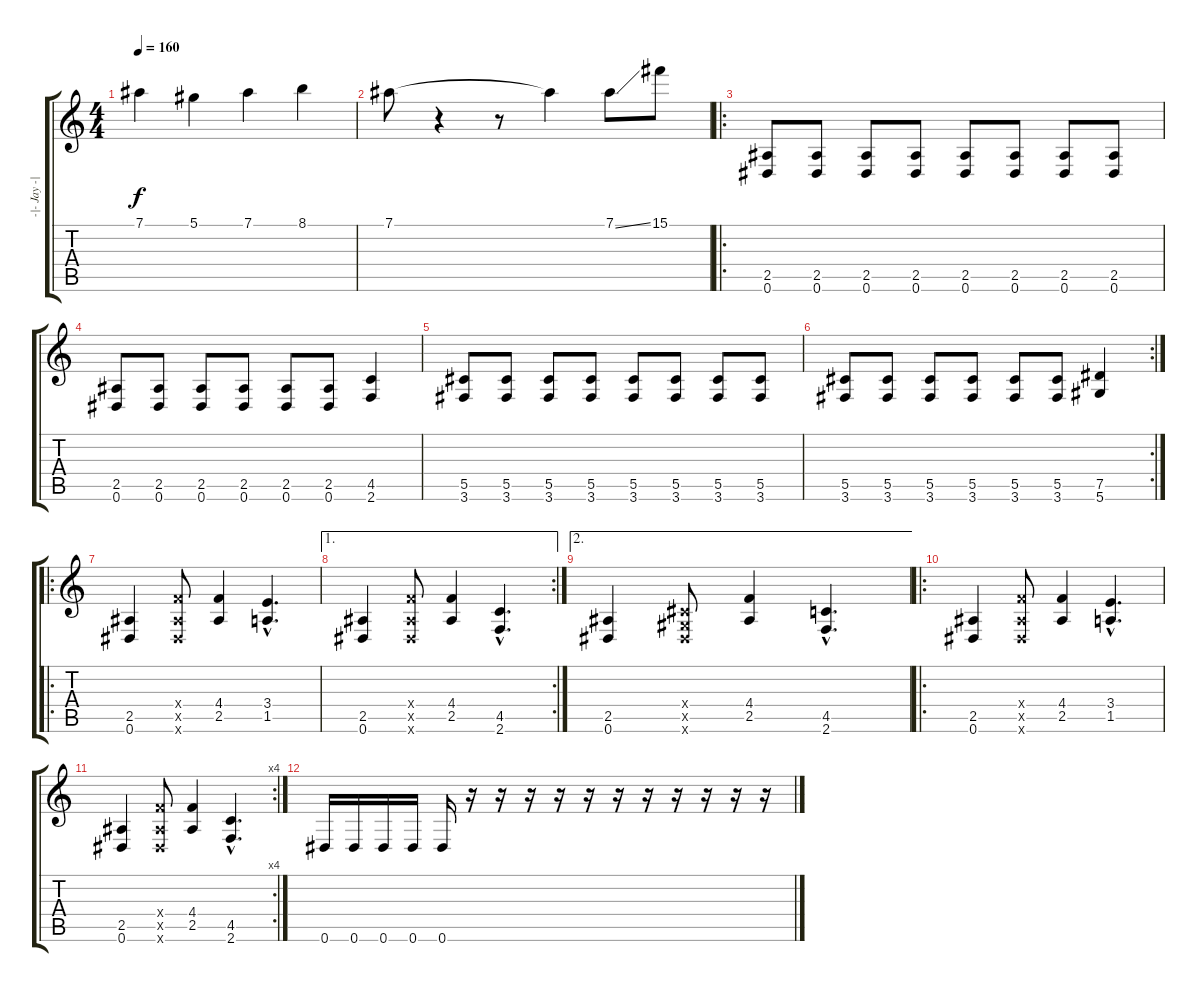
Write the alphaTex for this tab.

\track ("-|- Jay -|-" "-|- Jay -|") {instrument overdrivenguitar}
\staff {score tabs}
\tuning (Eb4 Bb3 Gb3 Db3 Ab2 Eb2) {hide}
\ts (4 4)
\tempo 160
\clef g2
\ks c
7.1.4{dy f} 5.1.4 7.1.4 8.1.4 |
7.1.8 r.4 r.8 7.1{t}.4 7.1{ss}.8 15.1.8 |
\ro
(2.5 0.6).8 (2.5 0.6).8 (2.5 0.6).8 (2.5 0.6).8 (2.5 0.6).8 (2.5 0.6).8 (2.5 0.6).8 (2.5 0.6).8 |
(2.5 0.6).8 (2.5 0.6).8 (2.5 0.6).8 (2.5 0.6).8 (2.5 0.6).8 (2.5 0.6).8 (4.5 2.6).4 |
(5.5 3.6).8 (5.5 3.6).8 (5.5 3.6).8 (5.5 3.6).8 (5.5 3.6).8 (5.5 3.6).8 (5.5 3.6).8 (5.5 3.6).8 |
\rc 2
(5.5 3.6).8 (5.5 3.6).8 (5.5 3.6).8 (5.5 3.6).8 (5.5 3.6).8 (5.5 3.6).8 (7.5 5.6).4 |
\ro
(2.5 0.6).4 (4.4{x} 2.5{x} 0.6{x}).8 (4.4 2.5).4 (3.4{hac} 1.5{hac}).4{d} |
\ae 1
\rc 2
(2.5 0.6).4 (4.4{x} 2.5{x} 0.6{x}).8 (4.4 2.5).4 (4.5{hac} 2.6{hac}).4{d} |
\ae 2
(2.5 0.6).4 (0.4{x} 0.5{x} 0.6{x}).8 (4.4 2.5).4 (4.5{hac} 2.6{hac}).4{d} |
\ro
(2.5 0.6).4 (4.4{x} 2.5{x} 0.6{x}).8 (4.4 2.5).4 (3.4{hac} 1.5{hac}).4{d} |
\rc 4
(2.5 0.6).4 (4.4{x} 2.5{x} 0.6{x}).8 (4.4 2.5).4 (4.5{hac} 2.6{hac}).4{d} |
0.6.16 0.6.16 0.6.16 0.6.16 0.6.16 r.16 r.16 r.16 r.16 r.16 r.16 r.16 r.16 r.16 r.16 r.16
